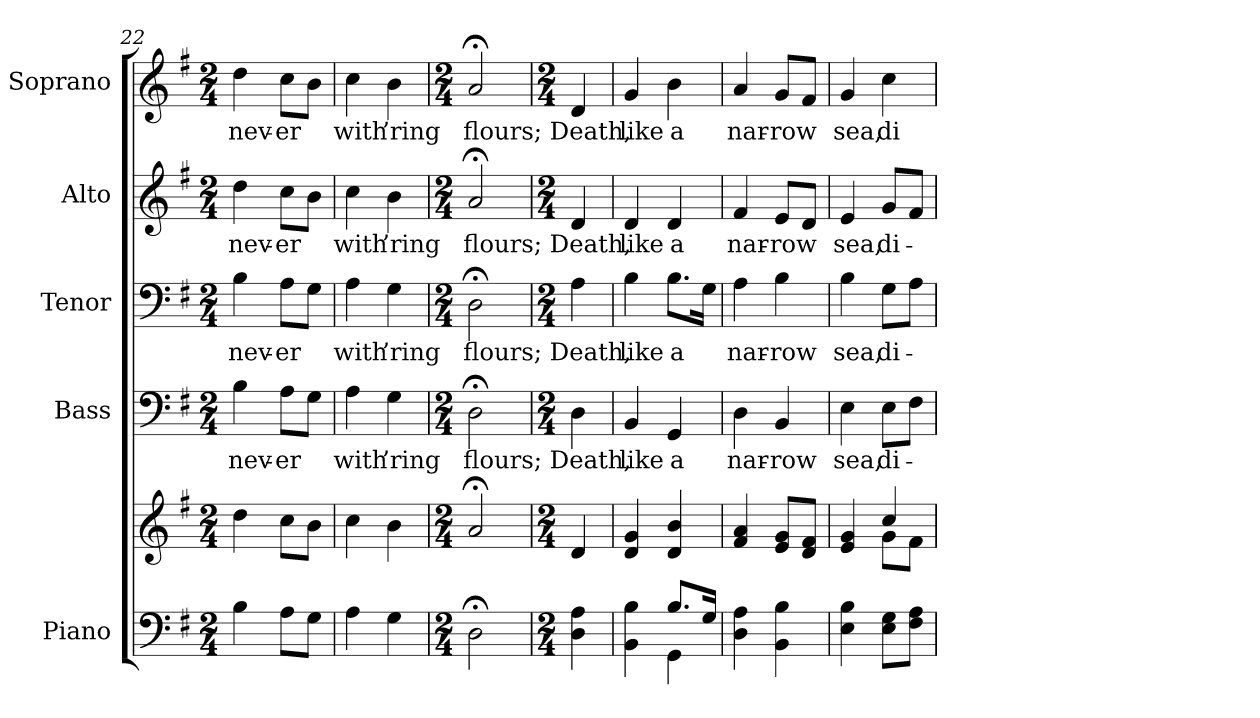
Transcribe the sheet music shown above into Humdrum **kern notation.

**kern	**kern	**kern	**text	**kern	**text	**kern	**text	**kern	**text
*part5	*part5	*part4	*part4	*part3	*part3	*part2	*part2	*part1	*part1
*staff6	*staff5	*staff4	*staff4	*staff3	*staff3	*staff2	*staff2	*staff1	*staff1
*I"Piano	*	*I"Bass	*	*I"Tenor	*	*I"Alto	*	*I"Soprano	*
*I'Pno.	*	*I'B.	*	*I'T.	*	*I'A.	*	*I'S.	*
*clefF4	*clefG2	*clefF4	*	*clefF4	*	*clefG2	*	*clefG2	*
*k[f#]	*k[f#]	*k[f#]	*	*k[f#]	*	*k[f#]	*	*k[f#]	*
*G:	*G:	*G:	*	*G:	*	*G:	*	*G:	*
*M2/4	*M2/4	*M2/4	*	*M2/4	*	*M2/4	*	*M2/4	*
=22	=22	=22	=22	=22	=22	=22	=22	=22	=22
!	!	!	!LO:LY:b:color=#000000	!	!	!	!	!	!
!	!	!	!	!	!LO:LY:b:color=#000000	!	!	!	!
!	!	!	!	!	!	!	!LO:LY:b:color=#000000	!	!
!	!	!	!	!	!	!	!	!	!LO:LY:b:color=#000000
4Bi\	4ddi\	4Bi\	nev-	4Bi\	nev-	4ddi\	nev-	4ddi\	nev-
!	!	!	!LO:LY:b:color=#000000	!	!	!	!	!	!
!	!	!	!	!	!LO:LY:b:color=#000000	!	!	!	!
!	!	!	!	!	!	!	!LO:LY:b:color=#000000	!	!
!	!	!	!	!	!	!	!	!	!LO:LY:b:color=#000000
8Ai\L	8cci\L	8Ai\L	-er	8Ai\L	-er	8cci\L	-er	8cci\L	-er
8Gi\J	8bi\J	8Gi\J	.	8Gi\J	.	8bi\J	.	8bi\J	.
=23	=23	=23	=23	=23	=23	=23	=23	=23	=23
!	!	!	!LO:LY:b:color=#000000	!	!	!	!	!	!
!	!	!	!	!	!LO:LY:b:color=#000000	!	!	!	!
!	!	!	!	!	!	!	!LO:LY:b:color=#000000	!	!
!	!	!	!	!	!	!	!	!	!LO:LY:b:color=#000000
4Ai\	4cci\	4Ai\	with	4Ai\	with	4cci\	with	4cci\	with
!	!	!	!LO:LY:b:color=#000000	!	!	!	!	!	!
!	!	!	!	!	!LO:LY:b:color=#000000	!	!	!	!
!	!	!	!	!	!	!	!LO:LY:b:color=#000000	!	!
!	!	!	!	!	!	!	!	!	!LO:LY:b:color=#000000
4Gi\	4bi\	4Gi\	’ring	4Gi\	’ring	4bi\	’ring	4bi\	’ring
!!LO:PB:g=z
=24	=24	=24	=24	=24	=24	=24	=24	=24	=24
*M2/4	*M2/4	*M2/4	*	*M2/4	*	*M2/4	*	*M2/4	*
*^	*^	*	*	*	*	*	*	*	*
!	!	!	!	!	!LO:LY:b:color=#000000	!	!	!	!	!	!
!	!	!	!	!	!	!	!LO:LY:b:color=#000000	!	!	!	!
!	!	!	!	!	!	!	!	!	!LO:LY:b:color=#000000	!	!
!	!	!	!	!	!	!	!	!	!	!	!LO:LY:b:color=#000000
2D;i\	2ryy	2a;i/	2ryy	2D;i\	flours;	2D;i\	flours;	2a;i/	flours;	2a;i/	flours;
=25	=25	=25	=25	=25	=25	=25	=25	=25	=25	=25	=25
*M2/4	*	*M2/4	*	*M2/4	*	*M2/4	*	*M2/4	*	*M2/4	*
!	!	!	!	!	!LO:LY:b:color=#000000	!	!	!	!	!	!
!	!	!	!	!	!	!	!LO:LY:b:color=#000000	!	!	!	!
!	!	!	!	!	!	!	!	!	!LO:LY:b:color=#000000	!	!
!	!	!	!	!	!	!	!	!	!	!	!LO:LY:b:color=#000000
4Di\ 4Ai	4ryy	4di/	4ryy	4Di\	Death,	4Ai\	Death,	4di/	Death,	4di/	Death,
*	*	*v	*v	*	*	*	*	*	*	*	*
=26	=26	=26	=26	=26	=26	=26	=26	=26	=26	=26
*	*	*^	*	*	*	*	*	*	*	*
!	!	!	!	!	!LO:LY:b:color=#000000	!	!	!	!	!	!
*	*	*v	*v	*	*	*	*	*	*	*	*
*	*	*^	*	*	*	*	*	*	*	*
!	!	!	!	!	!	!	!LO:LY:b:color=#000000	!	!	!	!
*	*	*v	*v	*	*	*	*	*	*	*	*
*	*	*^	*	*	*	*	*	*	*	*
!	!	!	!	!	!	!	!	!	!LO:LY:b:color=#000000	!	!
*	*	*v	*v	*	*	*	*	*	*	*	*
*	*	*^	*	*	*	*	*	*	*	*
!	!	!	!	!	!	!	!	!	!	!	!LO:LY:b:color=#000000
*	*	*v	*v	*	*	*	*	*	*	*	*
4BBi\ 4Bi	4ryy	4di/ 4gi	4BBi/	like	4Bi\	like	4di/	like	4gi/	like
!	!	!	!	!LO:LY:b:color=#000000	!	!	!	!	!	!
!	!	!	!	!	!	!LO:LY:b:color=#000000	!	!	!	!
!	!	!	!	!	!	!	!	!LO:LY:b:color=#000000	!	!
!	!	!	!	!	!	!	!	!	!	!LO:LY:b:color=#000000
8.Bi/L	4GGi\	4di/ 4bi	4GGi/	a	8.Bi\L	a	4di/	a	4bi\	a
16Gi/Jk	.	.	.	.	16Gi\Jk	.	.	.	.	.
*v	*v	*	*	*	*	*	*	*	*	*
=27	=27	=27	=27	=27	=27	=27	=27	=27	=27
!	!	!	!LO:LY:b:color=#000000	!	!	!	!	!	!
!	!	!	!	!	!LO:LY:b:color=#000000	!	!	!	!
!	!	!	!	!	!	!	!LO:LY:b:color=#000000	!	!
!	!	!	!	!	!	!	!	!	!LO:LY:b:color=#000000
4Di\ 4Ai	4f#i/ 4ai	4Di\	nar-	4Ai\	nar-	4f#i/	nar-	4ai/	nar-
!	!	!	!LO:LY:b:color=#000000	!	!	!	!	!	!
!	!	!	!	!	!LO:LY:b:color=#000000	!	!	!	!
!	!	!	!	!	!	!	!LO:LY:b:color=#000000	!	!
!	!	!	!	!	!	!	!	!	!LO:LY:b:color=#000000
4BBi\ 4Bi	8ei/ 8giL	4BBi/	-row	4Bi\	-row	8ei/L	-row	8gi/L	-row
.	8di/ 8f#iJ	.	.	.	.	8di/J	.	8f#i/J	.
=28	=28	=28	=28	=28	=28	=28	=28	=28	=28
*	*^	*	*	*	*	*	*	*	*
!	!	!	!	!LO:LY:b:color=#000000	!	!	!	!	!	!
!	!	!	!	!	!	!LO:LY:b:color=#000000	!	!	!	!
!	!	!	!	!	!	!	!	!LO:LY:b:color=#000000	!	!
!	!	!	!	!	!	!	!	!	!	!LO:LY:b:color=#000000
4Ei\ 4Bi	4ei/ 4gi	4ryy	4Ei\	sea,	4Bi\	sea,	4ei/	sea,	4gi/	sea,
!	!	!	!	!LO:LY:b:color=#000000	!	!	!	!	!	!
!	!	!	!	!	!	!LO:LY:b:color=#000000	!	!	!	!
!	!	!	!	!	!	!	!	!LO:LY:b:color=#000000	!	!
!	!	!	!	!	!	!	!	!	!	!LO:LY:b:color=#000000
8Ei\ 8GiL	4cci/	8gi\L	8Ei\L	di-	8Gi\L	di-	8gi/L	di-	4cci\	di-
8F#i\ 8AiJ	.	8f#i\J	8F#i\J	.	8Ai\J	.	8f#i/J	.	.	.
*	*v	*v	*	*	*	*	*	*	*	*
=	=	=	=	=	=	=	=	=	=
*-	*-	*-	*-	*-	*-	*-	*-	*-	*-
